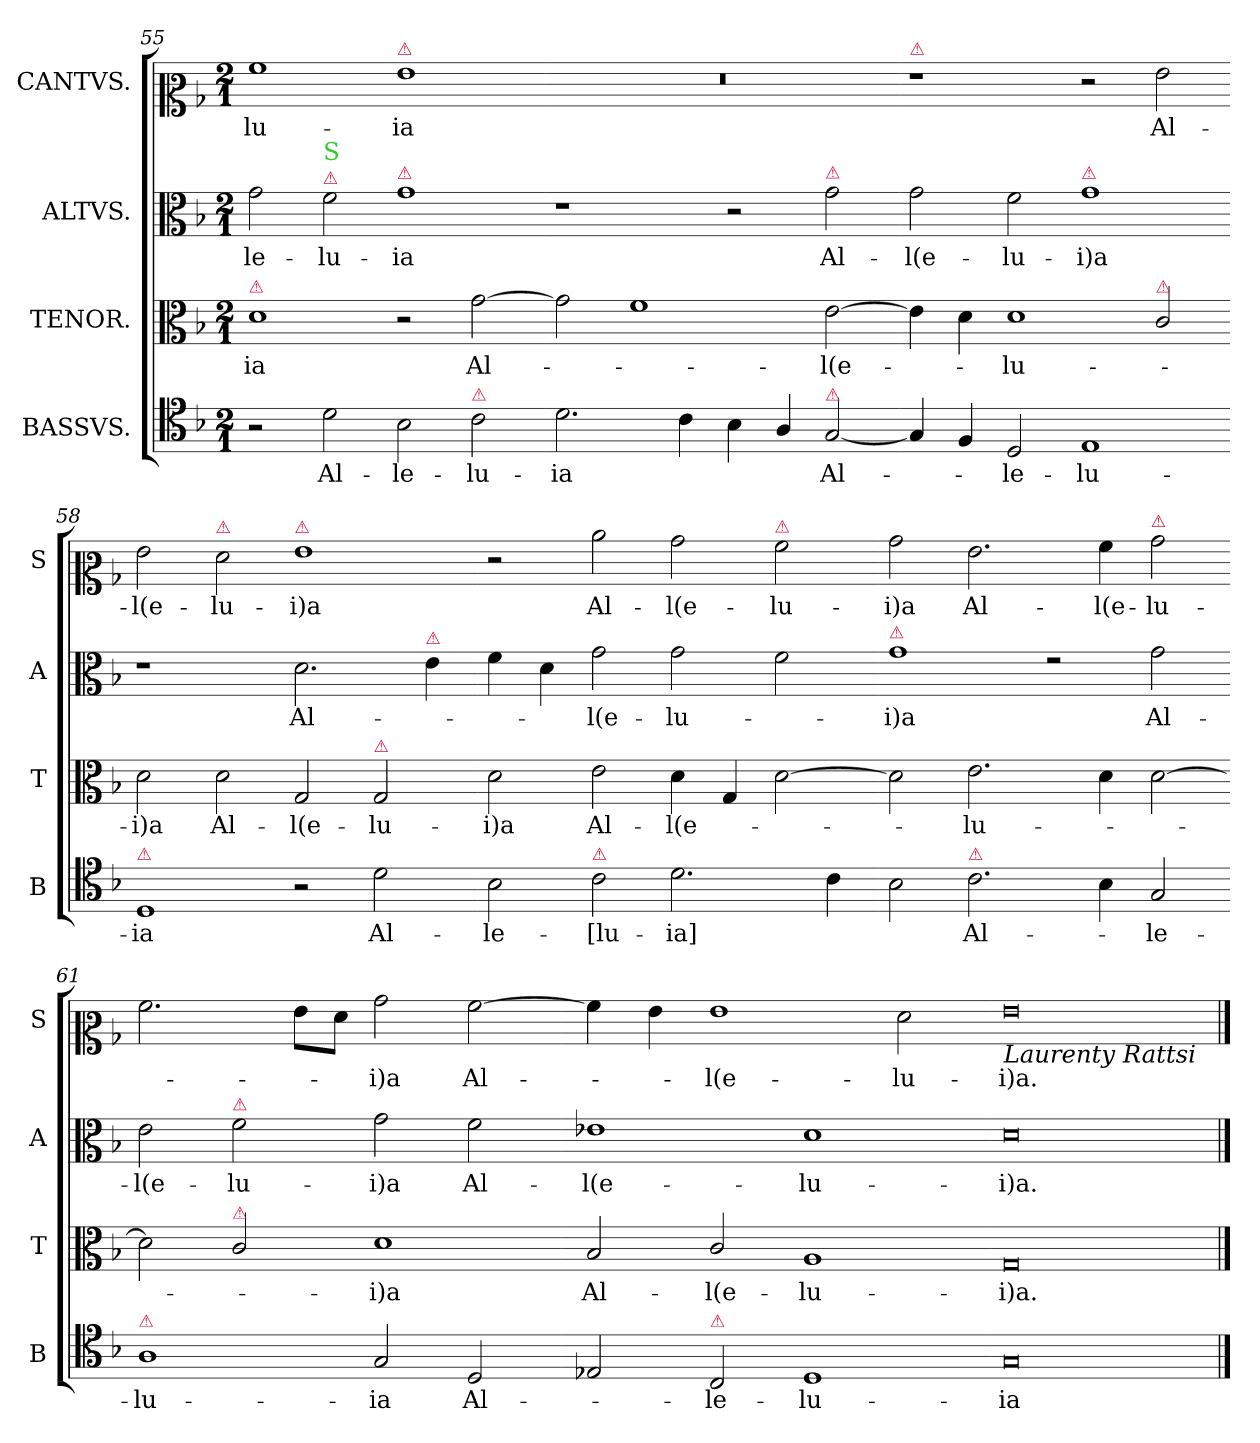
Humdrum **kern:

**kern	**text	**kern	**text	**kern	**text	**kern	**text
*part4	*part4	*part3	*part3	*part2	*part2	*part1	*part1
*staff4	*staff4	*staff3	*staff3	*staff2	*staff2	*staff1	*staff1
*I"BASSVS.	*	*I"TENOR.	*	*I"ALTVS.	*	*I"CANTVS.	*
*I'B	*	*I'T	*	*I'A	*	*I'S	*
*clefC4	*	*clefC3	*	*clefC3	*	*clefC2	*
*k[b-]	*	*k[b-]	*	*k[b-]	*	*k[b-]	*
*F:	*	*F:	*	*F:	*	*F:	*
*M2/1	*	*M2/1	*	*M2/1	*	*M2/1	*
=55	=55	=55	=55	=55	=55	=55	=55
!	!	!LO:TX:a:color=crimson:t=⚠	!	!	!	!	!
2r	.	1d	-ia	2g\	-le-	1a	-lu-
!	!	!	!	!LO:TX:a:color=crimson:t=⚠	!	!	!
!	!	!	!	!LO:TX:a:color=limegreen:t=S	!	!	!
2d\	Al-	.	.	2f\	-lu-	.	.
!	!	!	!	!	!	!LO:TX:a:color=crimson:t=⚠	!
!	!	!	!	!LO:TX:a:color=crimson:t=⚠	!	!	!
2B-\	-le-	2r	.	1g	-ia	1g	-ia
!LO:TX:a:color=crimson:t=⚠	!	!	!	!	!	!	!
2c\	-lu-	[2g\	Al-	.	.	.	.
=56-	=56-	=56-	=56-	=56-	=56-	=56-	=56-
2.d\	-ia	2g\]	.	1r	.	0r	.
.	.	1f	.	.	.	.	.
4c\	.	.	.	.	.	.	.
4B-\	.	.	.	2r	.	.	.
4A/	.	.	.	.	.	.	.
!	!	!	!	!LO:TX:a:color=crimson:t=⚠	!	!	!
!LO:TX:a:color=crimson:t=⚠	!	!	!	!	!	!	!
!	!LO:LY:i	!	!	!	!	!	!
[2G/	Al-	[2e\	-l(e-	2g\	Al-	.	.
=57-	=57-	=57-	=57-	=57-	=57-	=57-	=57-
!	!	!	!	!	!	!LO:TX:a:color=crimson:t=⚠	!
4G/]	.	4e\]	.	2g\	-l(e-	1r	.
4F/	.	4d\	.	.	.	.	.
!	!LO:LY:i	!	!	!	!	!	!
2D/	-le-	1d	-lu-	2f\	-lu-	.	.
!	!	!	!	!LO:TX:a:color=crimson:t=⚠	!	!	!
!	!LO:LY:i	!	!	!	!	!	!
1E	-lu-	.	.	1g	-i)a	2r	.
!	!	!LO:TX:a:color=crimson:t=⚠	!	!	!	!	!
.	.	2c/	.	.	.	2g\	Al-
=58-	=58-	=58-	=58-	=58-	=58-	=58-	=58-
!LO:TX:a:color=crimson:t=⚠	!	!	!	!	!	!	!
!	!LO:LY:i	!	!	!	!	!	!
1D	-ia	2d\	-i)a	1r	.	2g\	-l(e-
!	!	!	!	!	!	!LO:TX:a:color=crimson:t=⚠	!
!	!	!	!LO:LY:i	!	!	!	!
.	.	2d\	Al-	.	.	2f\	-lu-
!	!	!	!	!	!	!LO:TX:a:color=crimson:t=⚠	!
!	!	!	!LO:LY:i	!	!	!	!
2r	.	2G/	-l(e-	2.d\	Al-	1g	-i)a
!	!	!LO:TX:a:color=crimson:t=⚠	!	!	!	!	!
!	!	!	!LO:LY:i	!	!	!	!
2d\	Al-	2G/	-lu-	.	.	.	.
!	!	!	!	!LO:TX:a:color=crimson:t=⚠	!	!	!
.	.	.	.	4e\	.	.	.
=59-	=59-	=59-	=59-	=59-	=59-	=59-	=59-
!	!	!	!LO:LY:i	!	!	!	!
2B-\	-le-	2d\	-i)a	4f\	.	2r	.
.	.	.	.	4d\	.	.	.
!LO:TX:a:color=crimson:t=⚠	!	!	!	!	!	!	!
!	!	!	!LO:LY:i	!	!	!	!
2c\	-[lu-	2e\	Al-	2g\	-l(e-	2cc\	Al-
!	!	!	!LO:LY:i	!	!	!	!
2.d\	-ia]	4d\	-l(e-	2g\	-lu-	2b-\	-l(e-
.	.	4G/	.	.	.	.	.
!	!	!	!	!	!	!LO:TX:a:color=crimson:t=⚠	!
.	.	[2d\	.	2f\	.	2a\	-lu-
4c\	.	.	.	.	.	.	.
=60-	=60-	=60-	=60-	=60-	=60-	=60-	=60-
!	!	!	!	!LO:TX:a:color=crimson:t=⚠	!	!	!
2B-\	.	2d\]	.	1g	-i)a	2b-\	-i)a
!LO:TX:a:color=crimson:t=⚠	!	!	!	!	!	!	!
!	!LO:LY:i	!	!LO:LY:i	!	!	!	!LO:LY:i
2.c\	Al-	2.e\	-lu-	.	.	2.g\	Al-
.	.	.	.	2re	.	.	.
!	!	!	!	!	!	!	!LO:LY:i
4B-\	.	4d\	.	.	.	4a\	-l(e-
!	!	!	!	!	!	!LO:TX:a:color=crimson:t=⚠	!
!	!LO:LY:i	!	!	!	!LO:LY:i	!	!LO:LY:i
2G/	-le-	[2d\	.	2g\	Al-	2b-\	-lu-
=61-	=61-	=61-	=61-	=61-	=61-	=61-	=61-
!LO:TX:a:color=crimson:t=⚠	!	!	!	!	!	!	!
!	!LO:LY:i	!	!	!	!LO:LY:i	!	!
1A	-lu-	2d\]	.	2e\	-l(e-	2.a\	.
!	!	!	!	!LO:TX:a:color=crimson:t=⚠	!	!	!
!	!	!LO:TX:a:color=crimson:t=⚠	!	!	!	!	!
!	!	!	!	!	!LO:LY:i	!	!
.	.	2c/	.	2f\	-lu-	.	.
.	.	.	.	.	.	8g\L	.
.	.	.	.	.	.	8f\J	.
!	!LO:LY:i	!	!LO:LY:i	!	!LO:LY:i	!	!LO:LY:i
2G/	-ia	1d	-i)a	2g\	-i)a	2b-\	-i)a
!	!LO:LY:i	!	!	!	!	!	!
2D/	Al-	.	.	2f\	Al-	[2a\	Al-
=62-	=62-	=62-	=62-	=62-	=62-	=62-	=62-
2E-X/	.	2B-/	Al-	1e-X	-l(e-	4a\]	.
.	.	.	.	.	.	4g\	.
!LO:TX:a:color=crimson:t=⚠	!	!	!	!	!	!	!
!	!LO:LY:i	!	!	!	!	!	!
2C/	-le-	2c/	-l(e-	.	.	1g	-l(e-
!	!LO:LY:i	!	!	!	!	!	!
1D	-lu-	1A	-lu-	1d	-lu-	.	.
.	.	.	.	.	.	2f\	-lu-
=63-	=63-	=63-	=63-	=63-	=63-	=63-	=63-
!	!	!	!	!	!	!LO:TX:b:i:t=Laurenty Rattsi	!
!	!LO:LY:i	!	!	!	!	!	!
0G	-ia	0G	-i)a.	0d	-i)a.	0g	-i)a.
==	==	==	==	==	==	==	==
*-	*-	*-	*-	*-	*-	*-	*-
